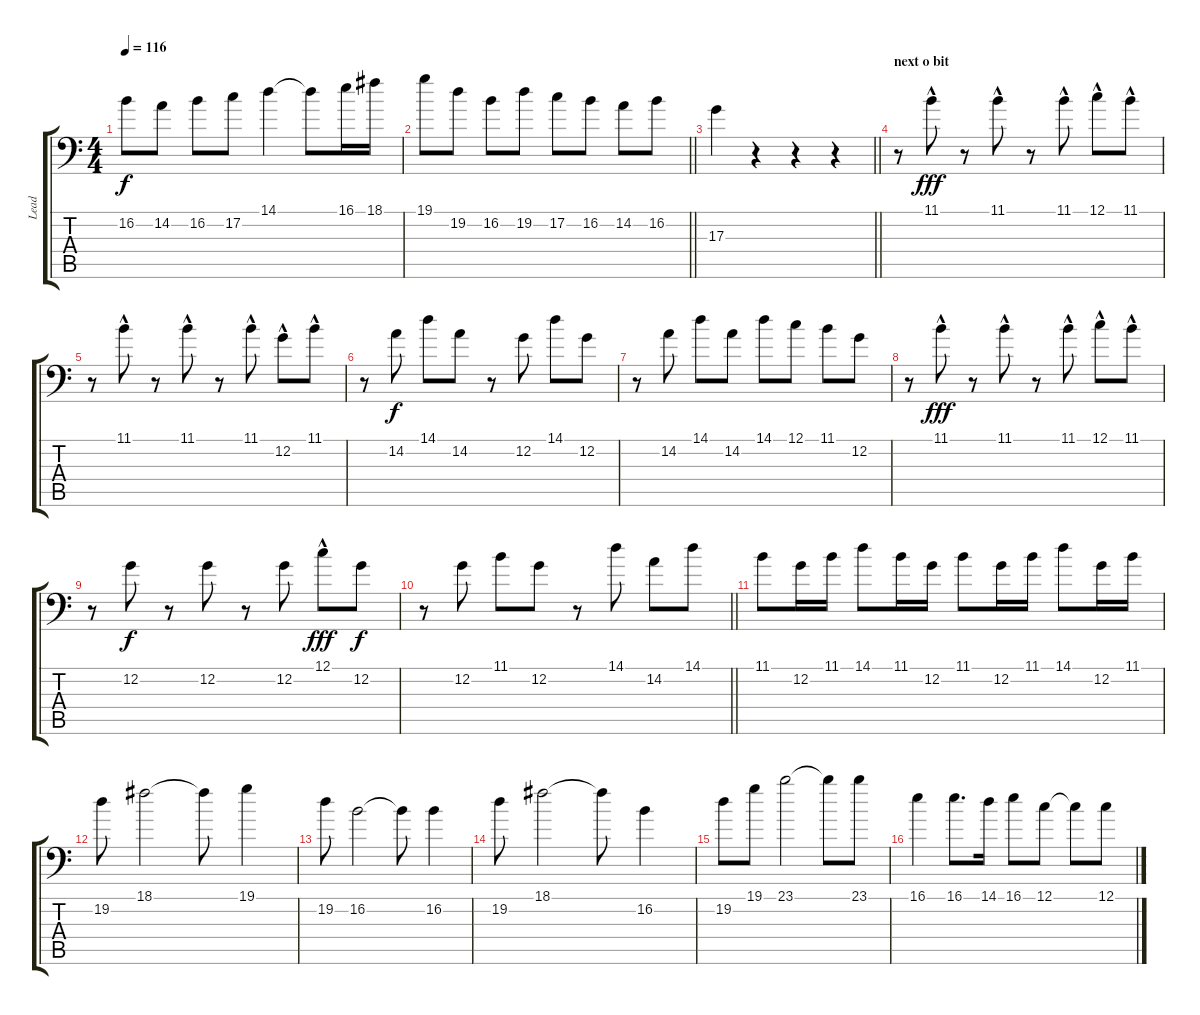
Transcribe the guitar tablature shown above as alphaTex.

\track ("Lead" "Lead") {instrument electricbassfinger}
\staff {score tabs}
\tuning (C3 G2 D2 A1 E1 B0) {hide}
\ts (4 4)
\tempo 116
\clef f4
\ks c
16.2.8{dy f} 14.2.8 16.2.8 17.2.8 14.1.4 14.1{t}.8 16.1.16 18.1.16 |
\barLineRight lightlight
19.1.8 19.2.8 16.2.8 19.2.8 17.2.8 16.2.8 14.2.8 16.2.8 |
\barLineRight lightlight
17.3.4 r.4 r.4 r.4 |
\section ("" "next o bit")
r.8 11.1{hac}.8{dy fff} r.8 11.1{hac}.8 r.8 11.1{hac}.8 12.1{hac}.8 11.1{hac}.8 |
r.8 11.1{hac}.8 r.8 11.1{hac}.8 r.8 11.1{hac}.8 12.2{hac}.8 11.1{hac}.8 |
r.8 14.2.8{dy f} 14.1.8 14.2.8 r.8 12.2.8 14.1.8 12.2.8 |
r.8 14.2.8 14.1.8 14.2.8 14.1.8 12.1.8 11.1.8 12.2.8 |
r.8 11.1{hac}.8{dy fff} r.8 11.1{hac}.8 r.8 11.1{hac}.8 12.1{hac}.8 11.1{hac}.8 |
r.8 12.2.8{dy f} r.8 12.2.8 r.8 12.2.8 12.1{hac}.8{dy fff} 12.2.8{dy f} |
\barLineRight lightlight
r.8 12.2.8 11.1.8 12.2.8 r.8 14.1.8 14.2.8 14.1.8 |
11.1.8 12.2.16 11.1.16 14.1.8 11.1.16 12.2.16 11.1.8 12.2.16 11.1.16 14.1.8 12.2.16 11.1.16 |
19.2.8 18.1.2 18.1{t}.8 19.1.4 |
19.2.8 16.2.2 16.2{t}.8 16.2.4 |
19.2.8 18.1.2 18.1{t}.8 16.2.4 |
19.2.8 19.1.8 23.1.2 23.1{t}.8 23.1.8 |
16.1.4 16.1.8{d} 14.1.16 16.1.8 12.1.8 12.1{t}.8 12.1.8
